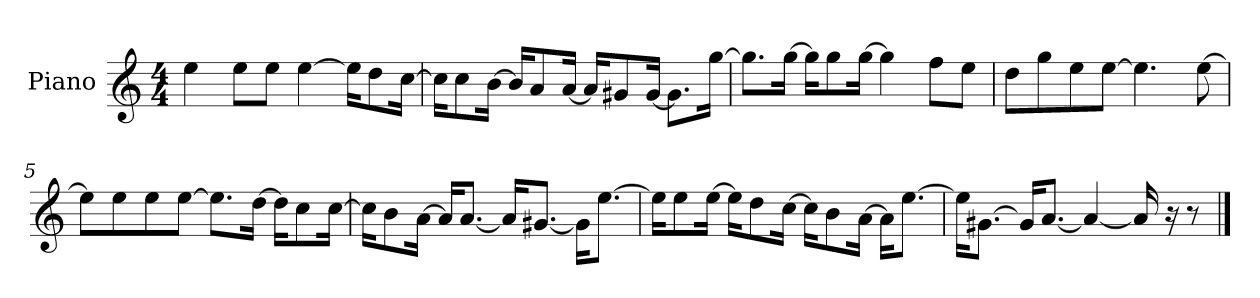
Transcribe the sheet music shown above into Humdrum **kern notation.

**kern
*part1
*staff1
*I"Piano
*I'P-no
*clefG2
*k[]
*M4/4
*MM90
=1
4ee\
8ee\L
8ee\J
[4ee\
16ee\KL]
8dd\
[16cc\Jk
=2
16cc\KL]
8cc\
[16b\Jk
16b/KL]
8a/
[16a/Jk
16a/KL]
8g#X/
[16g#/Jk
8.g#\L]
[16gg\Jk
=3
8.gg\L]
[16gg\Jk
16gg\KL]
8gg\
[16gg\Jk
4gg\]
8ff\L
8ee\J
=4
8dd\L
8gg\
8ee\
[8ee\J
4.ee\]
[8ee\
!!LO:LB:g=z
=5
8ee\L]
8ee\
8ee\
[8ee\J
8.ee\L]
[16dd\Jk
16dd\KL]
8cc\
[16cc\Jk
=6
16cc\KL]
8b\
[16a\Jk
16a/KL]
[8.a/J
16a/KL]
[8.g#X/J
16g#\KL]
[8.ee\J
=7
16ee\KL]
8ee\
[16ee\Jk
16ee\KL]
8dd\
[16cc\Jk
16cc\KL]
8b\
[16a\Jk
16a\KL]
[8.ee\J
=8
16ee\KL]
[8.g#X\J
16g#/KL]
[8.a/J
4a/_
16a/]
16r
8r
==
*-
